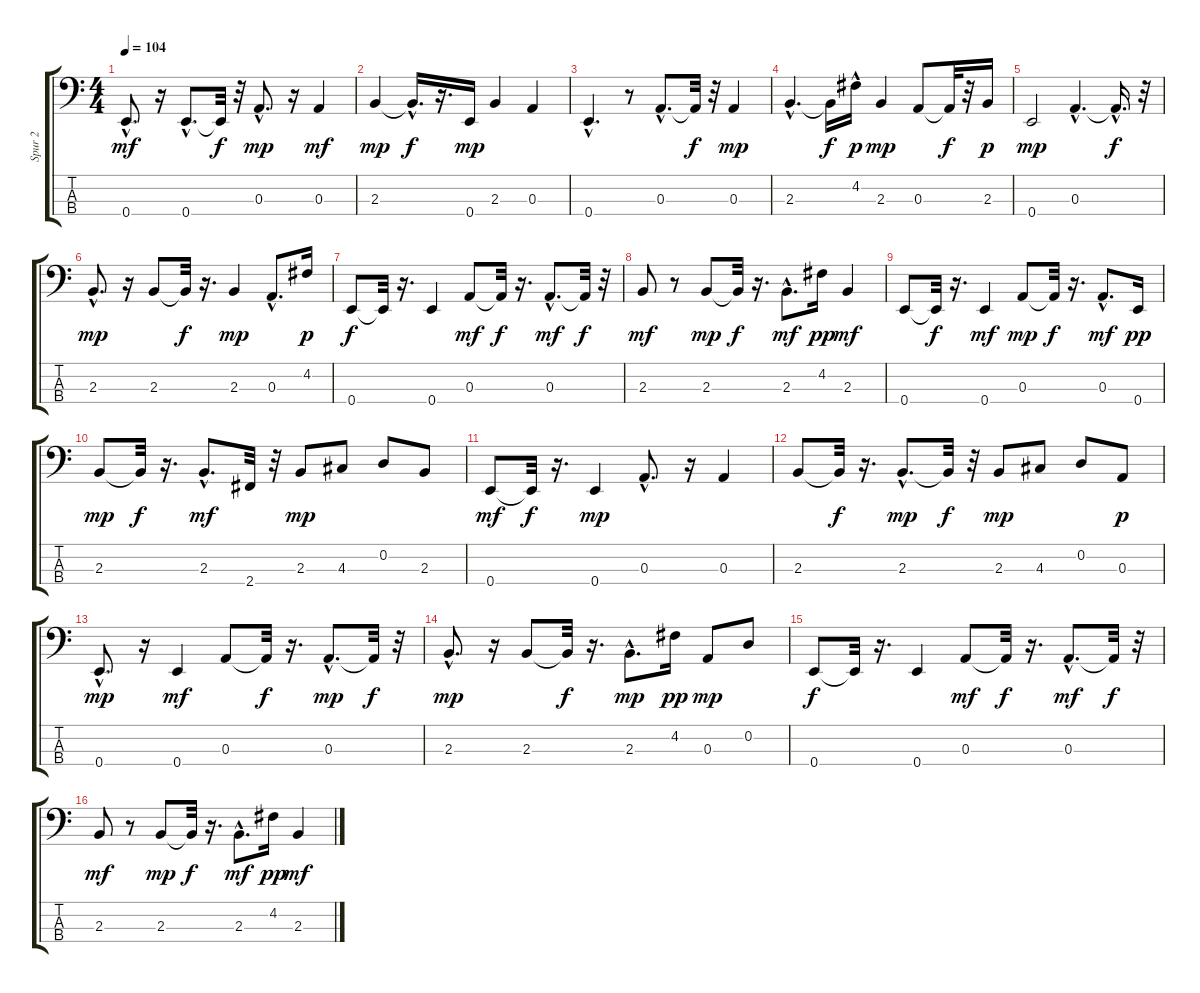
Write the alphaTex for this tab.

\track ("Spur 2" "Spur 2") {instrument acousticbass}
\staff {score tabs}
\tuning (G2 D2 A1 E1) {hide}
\ts (4 4)
\tempo 104
\clef f4
\ks c
0.4{hac}.8{d dy mf} r.16 0.4{hac}.8{d} 0.4{t}.32{dy f} r.32 0.3{hac}.8{d dy mp} r.16 0.3.4{dy mf} |
2.3.4{dy mp} 2.3{hac t}.16{d dy f} r.16{d} 0.4.16{dy mp} 2.3.4 0.3.4 |
0.4{hac}.4{d} r.8 0.3{hac}.8{d} 0.3{t}.32{dy f} r.32 0.3.4{dy mp} |
2.3{hac}.4{d} 2.3{t}.16{dy f} 4.2{hac}.16{dy p} 2.3.4{dy mp} 0.3.8 0.3{t}.32{dy f} r.32 2.3.16{dy p} |
0.4.2{dy mp} 0.3{hac}.4{d} 0.3{hac t}.16{d dy f} r.32 |
2.3{hac}.8{d dy mp} r.16 2.3.8 2.3{t}.32{dy f} r.16{d} 2.3.4{dy mp} 0.3{hac}.8{d} 4.2.16{dy p} |
0.4.8{dy f} 0.4{t}.32 r.16{d} 0.4.4 0.3.8{dy mf} 0.3{t}.32{dy f} r.16{d} 0.3{hac}.8{d dy mf} 0.3{t}.32{dy f} r.32 |
2.3.8{dy mf} r.8 2.3.8{dy mp} 2.3{t}.32{dy f} r.16{d} 2.3{hac}.8{d dy mf} 4.2.16{dy pp} 2.3.4{dy mf} |
0.4.8 0.4{t}.32{dy f} r.16{d} 0.4.4{dy mf} 0.3.8{dy mp} 0.3{t}.32{dy f} r.16{d} 0.3{hac}.8{d dy mf} 0.4.16{dy pp} |
2.3.8{dy mp} 2.3{t}.32{dy f} r.16{d} 2.3{hac}.8{d dy mf} 2.4.32 r.32 2.3.8{dy mp} 4.3.8 0.2.8 2.3.8 |
0.4.8{dy mf} 0.4{t}.32{dy f} r.16{d} 0.4.4{dy mp} 0.3{hac}.8{d} r.16 0.3.4 |
2.3.8 2.3{t}.32{dy f} r.16{d} 2.3{hac}.8{d dy mp} 2.3{t}.32{dy f} r.32 2.3.8{dy mp} 4.3.8 0.2.8 0.3.8{dy p} |
0.4{hac}.8{d dy mp} r.16 0.4.4{dy mf} 0.3.8 0.3{t}.32{dy f} r.16{d} 0.3{hac}.8{d dy mp} 0.3{t}.32{dy f} r.32 |
2.3{hac}.8{d dy mp} r.16 2.3.8 2.3{t}.32{dy f} r.16{d} 2.3{hac}.8{d dy mp} 4.2.16{dy pp} 0.3.8{dy mp} 0.2.8 |
0.4.8{dy f} 0.4{t}.32 r.16{d} 0.4.4 0.3.8{dy mf} 0.3{t}.32{dy f} r.16{d} 0.3{hac}.8{d dy mf} 0.3{t}.32{dy f} r.32 |
2.3.8{dy mf} r.8 2.3.8{dy mp} 2.3{t}.32{dy f} r.16{d} 2.3{hac}.8{d dy mf} 4.2.16{dy pp} 2.3.4{dy mf}
